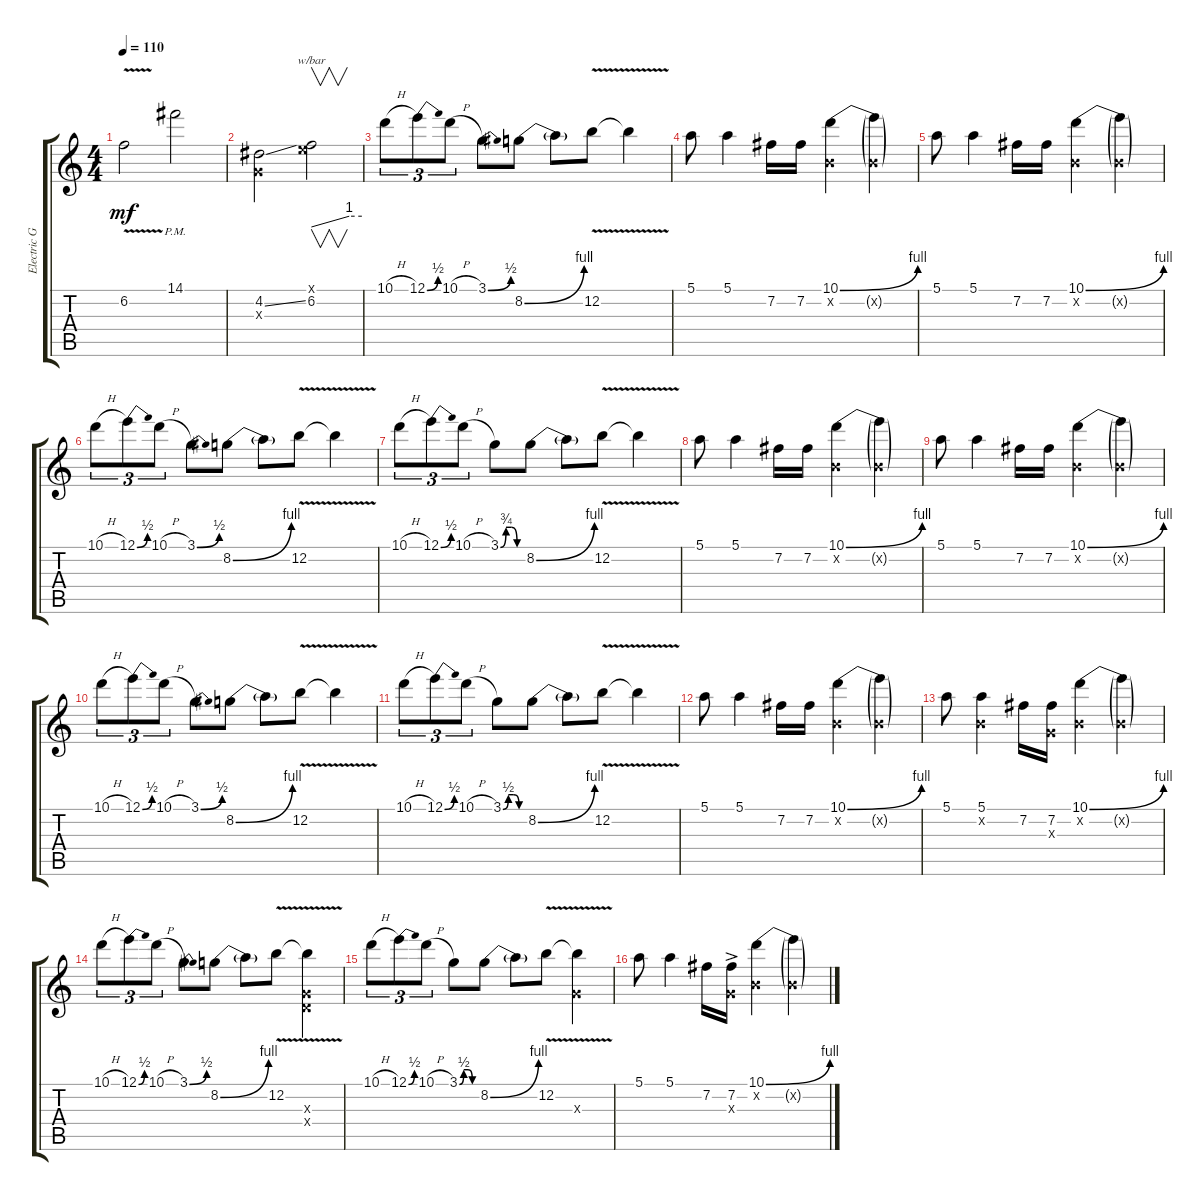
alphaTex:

\track ("Electric Guitar 2" "Electric G") {instrument distortionguitar}
\staff {score tabs}
\tuning (E4 B3 G3 D3 A2 E2) {hide}
\ts (4 4)
\tempo 110
\clef g2
\ks c
6.2{v}.2{dy mf instrument distortionguitar} 14.1{pm}.2 |
(4.2{ss} 0.3{x}).2 (0.1{x} 6.2).2{v tbe (custom default 0 0 45 4 60 4)} |
10.1{h}.8{tu (3 2)} 12.1{be (bend 0 0 60 2)}.8{tu (3 2)} 10.1{h}.8{tu (3 2)} 3.1{be (bend 0 0 60 2)}.8 8.2{be (bend 0 0 60 4)}.8 8.2{t}.8 12.2{v}.8 12.2{v t}.4 |
5.1.8 5.1.4 7.2.16 7.2.16 (10.1{be (bend 0 0 60 4)} 0.2{x}).4 (10.1{t} 0.2{g x}).4 |
5.1.8 5.1.4 7.2.16 7.2.16 (10.1{be (bend 0 0 60 4)} 0.2{x}).4 (10.1{t} 0.2{g x}).4 |
10.1{h}.8{tu (3 2)} 12.1{be (bend 0 0 60 2)}.8{tu (3 2)} 10.1{h}.8{tu (3 2)} 3.1{be (bend 0 0 60 2)}.8 8.2{be (bend 0 0 60 4)}.8 8.2{t}.8 12.2{v}.8 12.2{v t}.4 |
10.1{h}.8{tu (3 2)} 12.1{be (bend 0 0 60 2)}.8{tu (3 2)} 10.1{h}.8{tu (3 2)} 3.1{be (custom 0 0 15 3 30 3 45 0 60 0)}.8 8.2{be (bend 0 0 60 4)}.8 8.2{t}.8 12.2{v}.8 12.2{v t}.4 |
5.1.8 5.1.4 7.2.16 7.2.16 (10.1{be (bend 0 0 60 4)} 0.2{x}).4 (10.1{t} 0.2{g x}).4 |
5.1.8 5.1.4 7.2.16 7.2.16 (10.1{be (bend 0 0 60 4)} 0.2{x}).4 (10.1{t} 0.2{g x}).4 |
10.1{h}.8{tu (3 2)} 12.1{be (bend 0 0 60 2)}.8{tu (3 2)} 10.1{h}.8{tu (3 2)} 3.1{be (bend 0 0 60 2)}.8 8.2{be (bend 0 0 60 4)}.8 8.2{t}.8 12.2{v}.8 12.2{v t}.4 |
10.1{h}.8{tu (3 2)} 12.1{be (bend 0 0 60 2)}.8{tu (3 2)} 10.1{h}.8{tu (3 2)} 3.1{be (custom 0 0 15 2 30 2 45 0 60 0)}.8 8.2{be (bend 0 0 60 4)}.8 8.2{t}.8 12.2{v}.8 12.2{v t}.4 |
5.1.8 5.1.4 7.2.16 7.2.16 (10.1{be (bend 0 0 60 4)} 0.2{x}).4 (10.1{t} 0.2{g x}).4 |
5.1.8 (5.1 0.2{x}).4 7.2.16 (7.2 0.3{x}).16 (10.1{be (bend 0 0 60 4)} 0.2{x}).4 (10.1{t} 0.2{g x}).4 |
10.1{h}.8{tu (3 2)} 12.1{be (bend 0 0 60 2)}.8{tu (3 2)} 10.1{h}.8{tu (3 2)} 3.1{be (bend 0 0 60 2)}.8 8.2{be (bend 0 0 60 4)}.8 8.2{t}.8 12.2{v}.8 (12.2{v t} 0.3{x} 0.4{x}).4 |
10.1{h}.8{tu (3 2)} 12.1{be (bend 0 0 60 2)}.8{tu (3 2)} 10.1{h}.8{tu (3 2)} 3.1{be (custom 0 0 15 2 30 2 45 0 60 0)}.8 8.2{be (bend 0 0 60 4)}.8 8.2{t}.8 12.2{v}.8 (12.2{v t} 0.3{x}).4 |
5.1.8 5.1.4 7.2.16 (7.2 0.3{ac x}).16 (10.1{be (bend 0 0 60 4)} 0.2{x}).4 (10.1{t} 0.2{g x}).4
